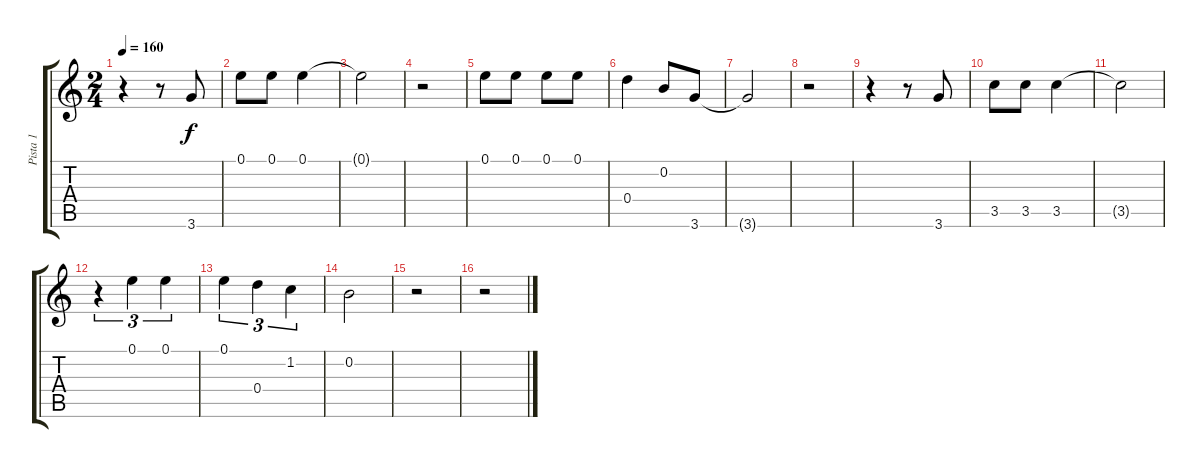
\track ("Pista 1" "Pista 1") {instrument acousticguitarnylon}
\staff {score tabs}
\tuning (E4 B3 G4 D4 A3 E3) {hide}
\ts (2 4)
\tempo 160
\clef g2
\ks c
r.4{dy f} r.8 3.6.8 |
0.1.8 0.1.8 0.1.4 |
0.1{t}.2 |
r.2 |
0.1.8 0.1.8 0.1.8 0.1.8 |
0.4.4 0.2.8 3.6.8 |
3.6{t}.2 |
r.2 |
r.4 r.8 3.6.8 |
3.5.8 3.5.8 3.5.4 |
3.5{t}.2 |
r.4{tu (3 2)} 0.1.4{tu (3 2)} 0.1.4{tu (3 2)} |
0.1.4{tu (3 2)} 0.4.4{tu (3 2)} 1.2.4{tu (3 2)} |
0.2.2 |
r.2 |
r.2
